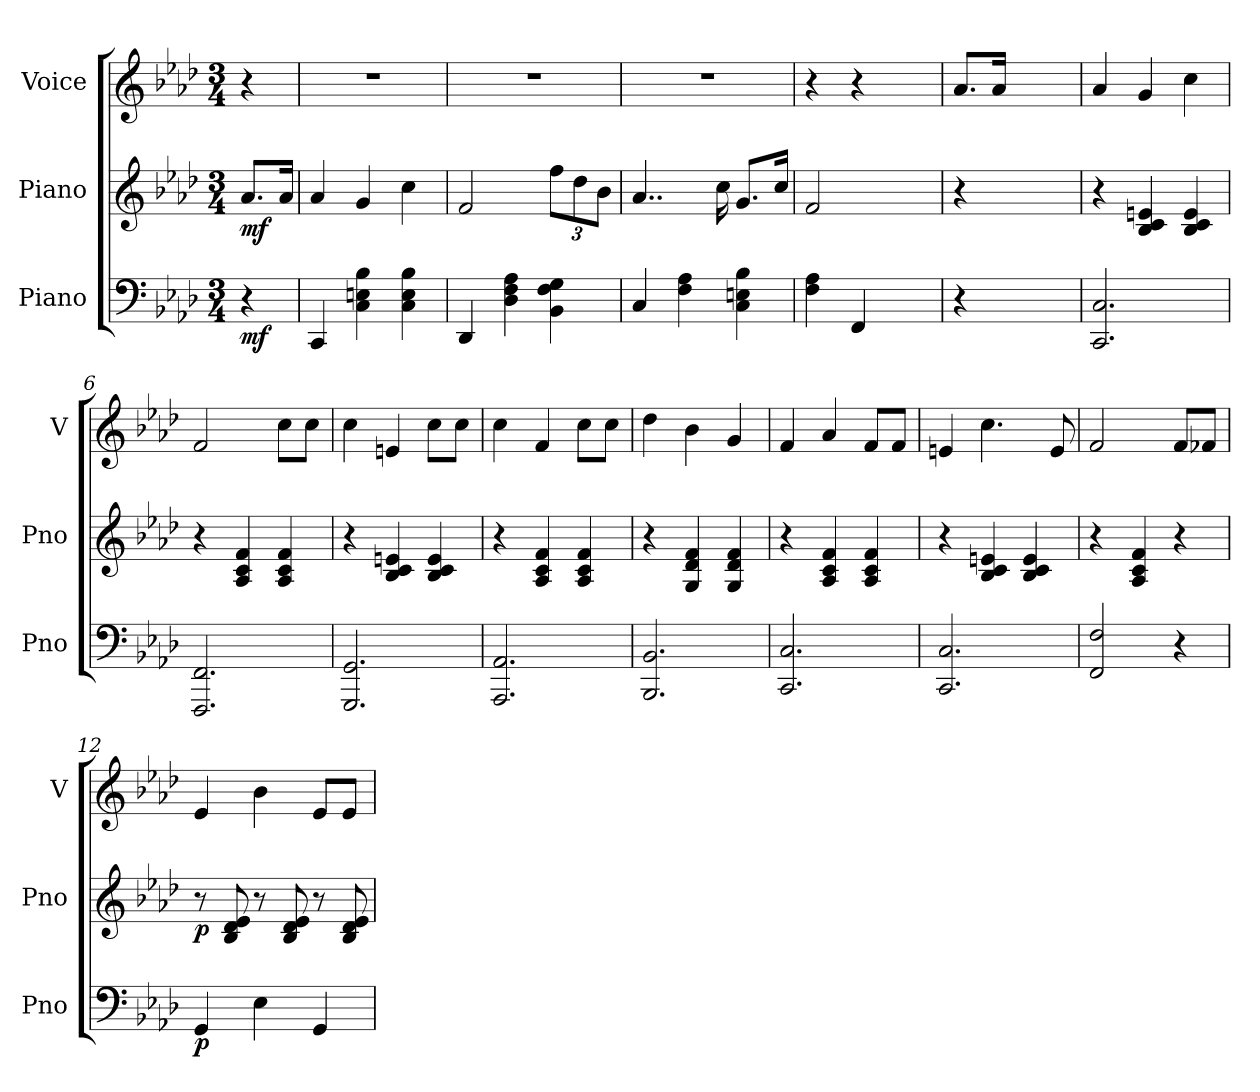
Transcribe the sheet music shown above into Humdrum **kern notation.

**kern	**dynam	**kern	**dynam	**kern
*part3	*part3	*part2	*part2	*part1
*staff3	*staff3	*staff2	*staff2	*staff1
*I"Piano	*	*I"Piano	*	*I"Voice
*I'Pno	*	*I'Pno	*	*I'V
*clefF4	*	*clefG2	*	*clefG2
*k[b-e-a-d-]	*	*k[b-e-a-d-]	*	*k[b-e-a-d-]
*M3/4	*	*M3/4	*	*M3/4
*MM84	*	*MM84	*	*MM84
=	=	=	=	=
!	!LO:DY:b	!	!LO:DY:b	!
4r	mf	8.a-/L	mf	4r
.	.	16a-/Jk	.	.
=1	=1	=1	=1	=1
4CC/	.	4a-/	.	2.r
4C\ 4En\ 4B-\	.	4g/	.	.
4C\ 4E\ 4B-\	.	4cc\	.	.
=2	=2	=2	=2	=2
4DD-/	.	2f/	.	2.r
4D-\ 4F\ 4A-\	.	.	.	.
4BB-\ 4F\ 4G\	.	12ff\L	.	.
.	.	12dd-\	.	.
.	.	12b-\J	.	.
=3	=3	=3	=3	=3
4C/	.	4..a-/	.	2.r
4F\ 4A-\	.	.	.	.
.	.	16cc\	.	.
4C\ 4En\ 4B-\	.	8.g/L	.	.
.	.	16cc/Jk	.	.
=4	=4	=4	=4	=4
4F\ 4A-\	.	2f/	.	4r
4FF/	.	.	.	4r
4ryy	.	4ryy	.	4ryy
=!|	=!|	=!|	=!|	=!|
4r	.	4r	.	8.a-/L
.	.	.	.	16a-/Jk
2ryy	.	2ryy	.	2ryy
!!LO:LB:g=z
=5	=5	=5	=5	=5
2.CC/ 2.C/	.	4r	.	4a-/
.	.	4B-/ 4c/ 4en/	.	4g/
.	.	4B-/ 4c/ 4e/	.	4cc\
=6	=6	=6	=6	=6
2.FFF/ 2.FF/	.	4r	.	2f/
.	.	4A-/ 4c/ 4f/	.	.
.	.	4A-/ 4c/ 4f/	.	8cc\L
.	.	.	.	8cc\J
=7	=7	=7	=7	=7
2.GGG/ 2.GG/	.	4r	.	4cc\
.	.	4B-/ 4c/ 4en/	.	4en/
.	.	4B-/ 4c/ 4e/	.	8cc\L
.	.	.	.	8cc\J
=	=	=	=	=
2.AAA-/ 2.AA-/	.	4r	.	4cc\
.	.	4A-/ 4c/ 4f/	.	4f/
.	.	4A-/ 4c/ 4f/	.	8cc\L
.	.	.	.	8cc\J
=8	=8	=8	=8	=8
2.BBB-/ 2.BB-/	.	4r	.	4dd-\
.	.	4G/ 4d-/ 4f/	.	4b-\
.	.	4G/ 4d-/ 4f/	.	4g/
=9	=9	=9	=9	=9
2.CC/ 2.C/	.	4r	.	4f/
.	.	4A-/ 4c/ 4f/	.	4a-/
.	.	4A-/ 4c/ 4f/	.	8f/L
.	.	.	.	8f/J
!!LO:LB:g=z
=10	=10	=10	=10	=10
2.CC/ 2.C/	.	4r	.	4en/
.	.	4B-/ 4c/ 4en/	.	4.cc\
.	.	4B-/ 4c/ 4e/	.	.
.	.	.	.	8e/
=11	=11	=11	=11	=11
2FF/ 2F/	.	4r	.	2f/
.	.	4A-/ 4c/ 4f/	.	.
4r	.	4r	.	8f/L
.	.	.	.	8f-X/J
=12	=12	=12	=12	=12
!	!LO:DY:b	!	!LO:DY:b	!
4GG/	p	8r	p	4e-/
.	.	8B-/ 8d-/ 8e-/	.	.
4E-\	.	8r	.	4b-\
.	.	8B-/ 8d-/ 8e-/	.	.
4GG/	.	8r	.	8e-/L
.	.	8B-/ 8d-/ 8e-/	.	8e-/J
=	=	=	=	=
*-	*-	*-	*-	*-
